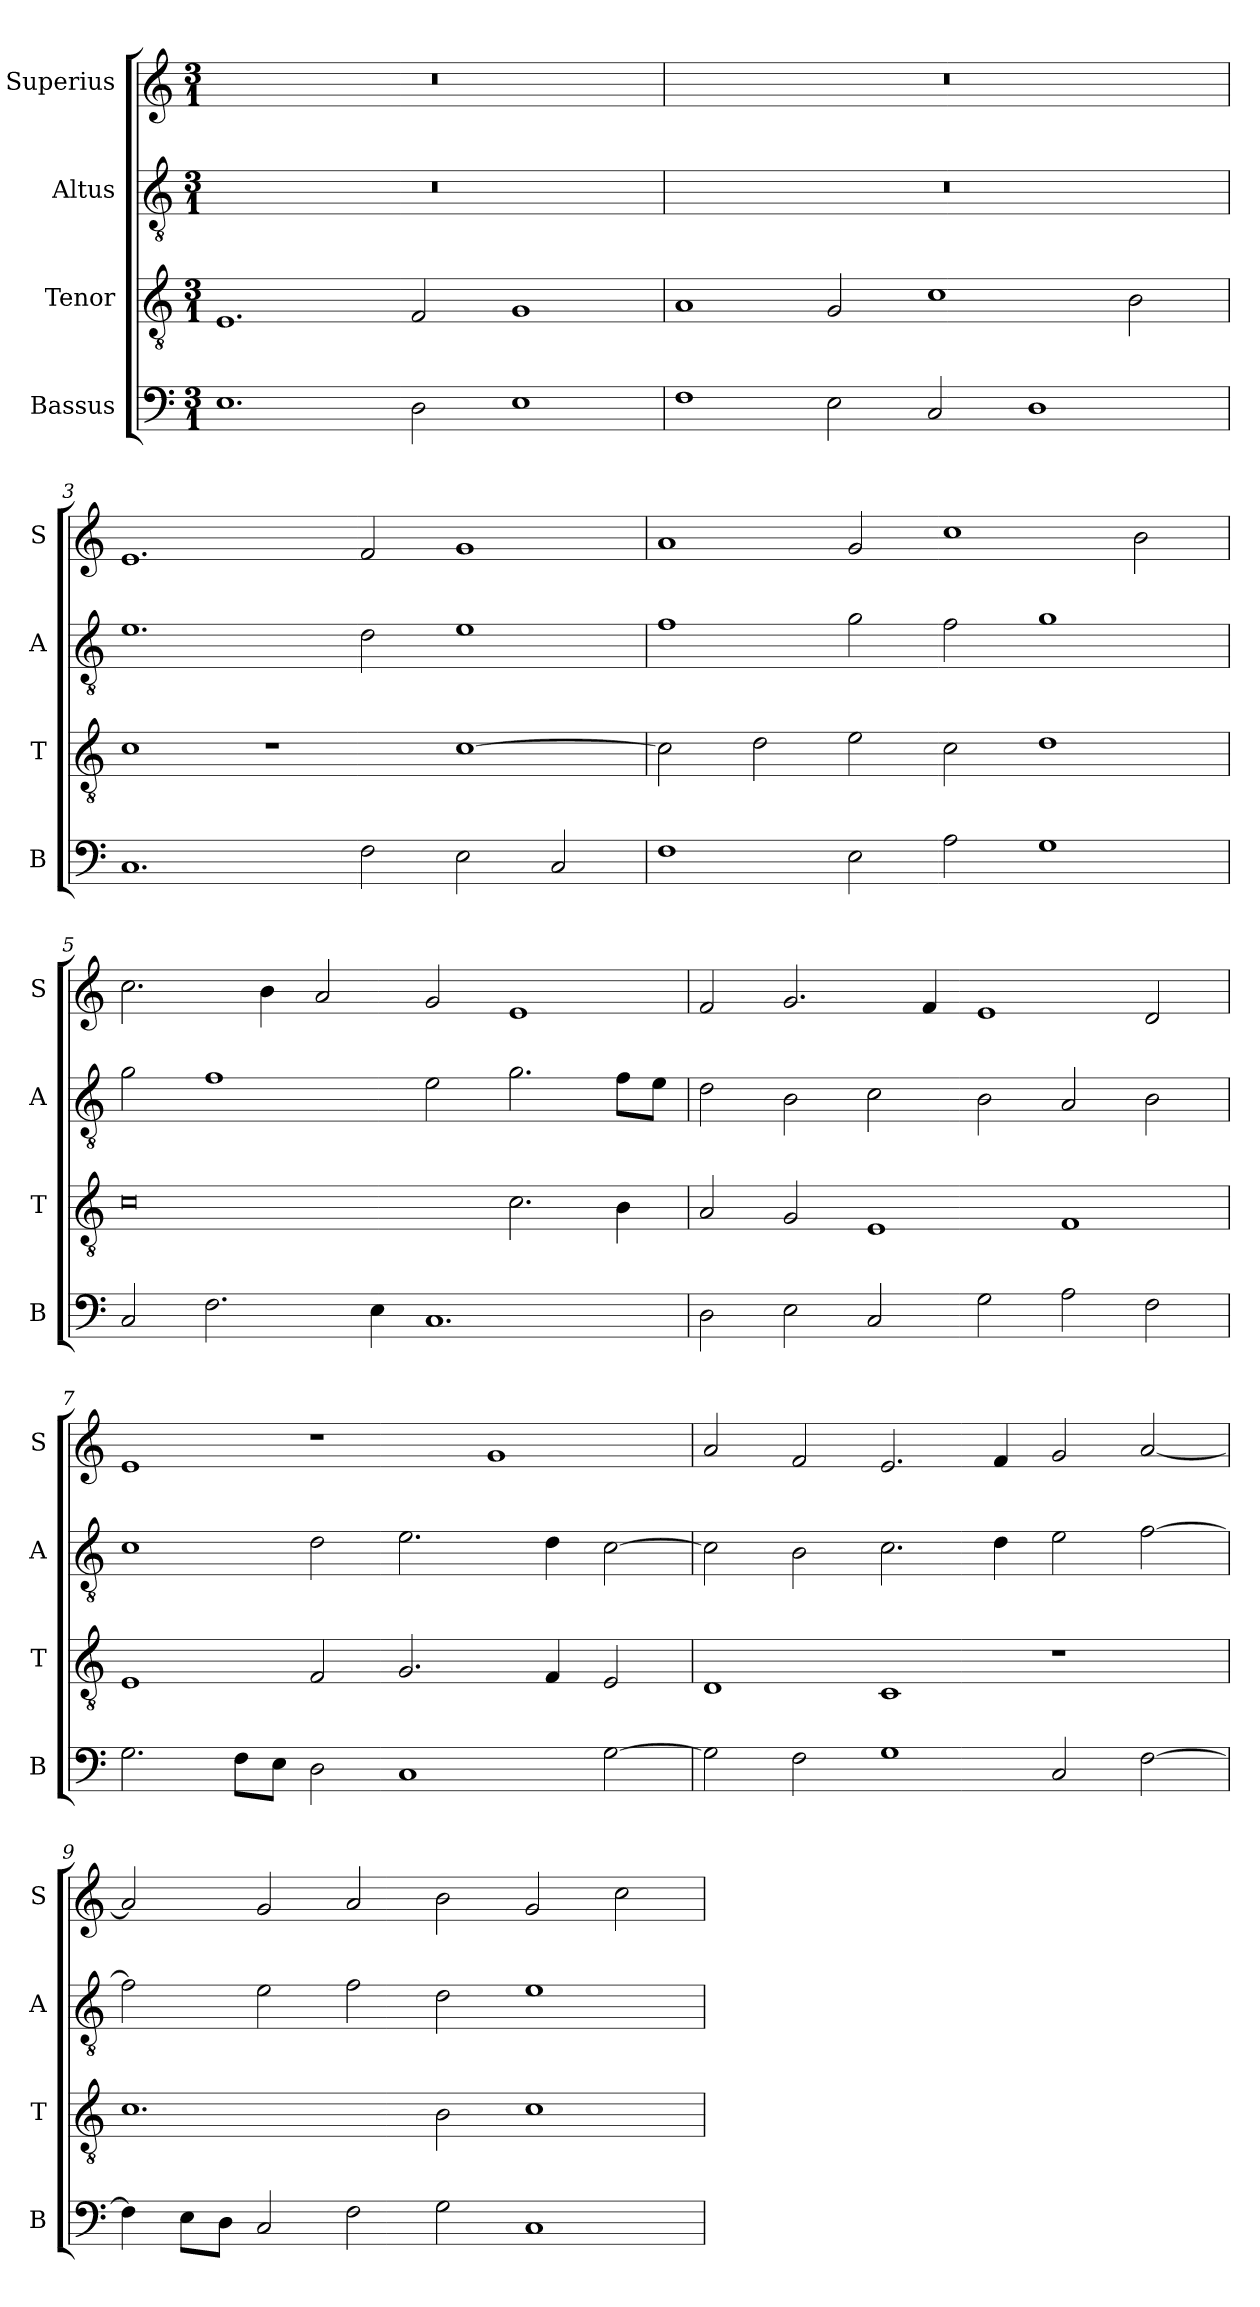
**kern	**kern	**kern	**kern
*part4	*part3	*part2	*part1
*staff4	*staff3	*staff2	*staff1
*I"Bassus	*I"Tenor	*I"Altus	*I"Superius
*I'B	*I'T	*I'A	*I'S
*clefF4	*clefGv2	*clefGv2	*clefG2
*k[]	*k[]	*k[]	*k[]
*M3/1	*M3/1	*M3/1	*M3/1
=1	=1	=1	=1
1.E	1.E	0.r	0.r
2D\	2F/	.	.
1E	1G	.	.
=2	=2	=2	=2
1F	1A	0.r	0.r
2E\	2G/	.	.
2C/	1c	.	.
1D	.	.	.
.	2B\	.	.
=3	=3	=3	=3
1.C	1c	1.e	1.e
.	1r	.	.
2F\	.	2d\	2f/
2E\	[1c	1e	1g
2C/	.	.	.
=4	=4	=4	=4
1F	2c\]	1f	1a
.	2d\	.	.
2E\	2e\	2g\	2g/
2A\	2c\	2f\	1cc
1G	1d	1g	.
.	.	.	2b\
=5	=5	=5	=5
2C/	0c	2g\	2.cc\
2.F\	.	1f	.
.	.	.	4b\
.	.	.	2a/
4E\	.	.	.
1.C	.	2e\	2g/
.	2.c\	2.g\	1e
.	4B\	8f\L	.
.	.	8e\J	.
=6	=6	=6	=6
2D\	2A/	2d\	2f/
2E\	2G/	2B\	2.g/
2C/	1E	2c\	.
.	.	.	4f/
2G\	.	2B\	1e
2A\	1F	2A/	.
2F\	.	2B\	2d/
=7	=7	=7	=7
2.G\	1E	1c	1e
8F\L	.	.	.
8E\J	.	.	.
2D\	2F/	2d\	1r
1C	2.G/	2.e\	.
.	.	.	1g
.	4F/	4d\	.
[2G\	2E/	[2c\	.
=8	=8	=8	=8
2G\]	1D	2c\]	2a/
2F\	.	2B\	2f/
1G	1C	2.c\	2.e/
.	.	4d\	4f/
2C/	1r	2e\	2g/
[2F\	.	[2f\	[2a/
=9	=9	=9	=9
4F\]	1.c	2f\]	2a/]
8E\L	.	.	.
8D\J	.	.	.
2C/	.	2e\	2g/
2F\	.	2f\	2a/
2G\	2B\	2d\	2b\
1C	1c	1e	2g/
.	.	.	2cc\
=	=	=	=
*-	*-	*-	*-
